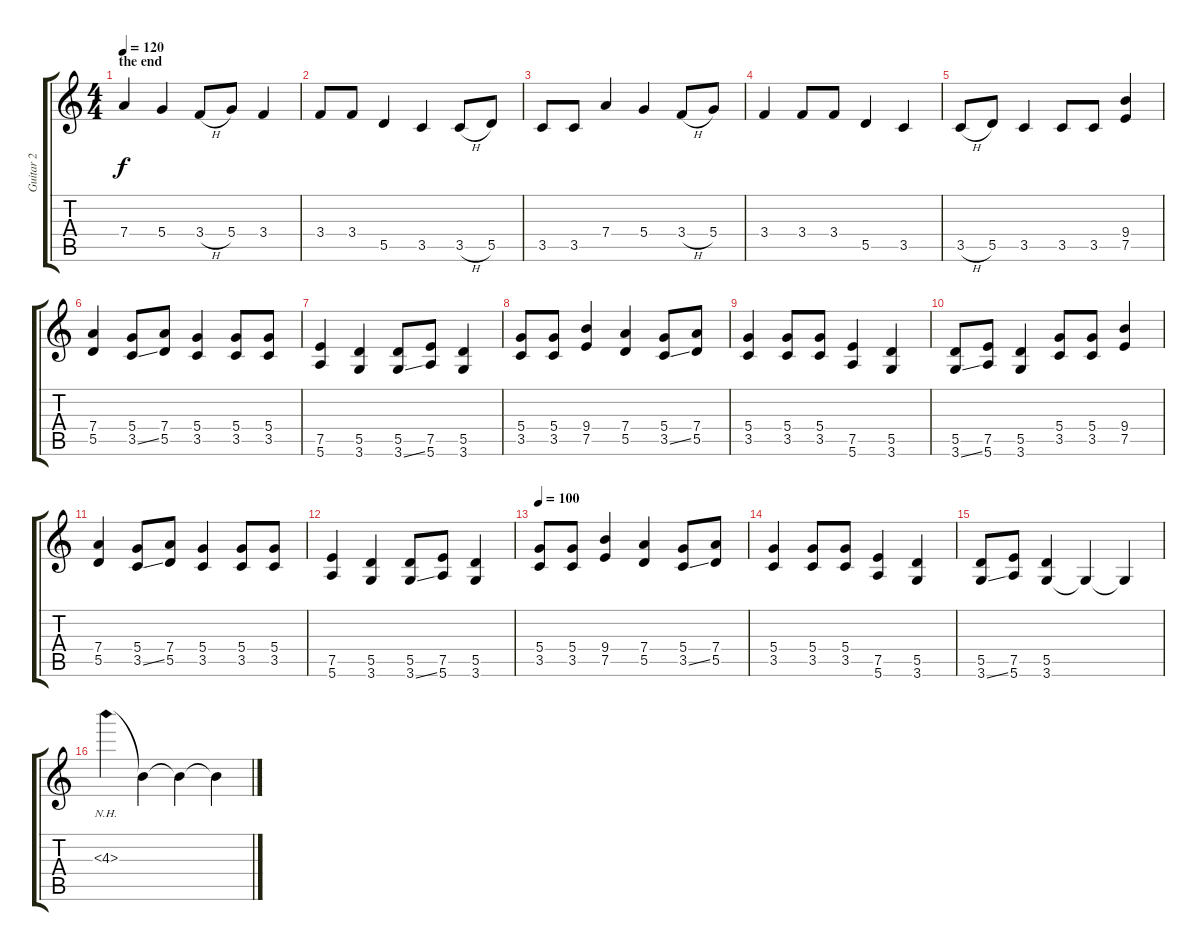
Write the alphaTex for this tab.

\track ("Guitar 2" "Guitar 2") {instrument distortionguitar}
\staff {score tabs}
\tuning (E4 B3 G3 D3 A2 E2) {hide}
\ts (4 4)
\section ("" "the end")
\tempo 120
\clef g2
\ks c
7.4.4{dy f} 5.4.4 3.4{h}.8 5.4.8 3.4.4 |
3.4.8 3.4.8 5.5.4 3.5.4 3.5{h}.8 5.5.8 |
3.5.8 3.5.8 7.4.4 5.4.4 3.4{h}.8 5.4.8 |
3.4.4 3.4.8 3.4.8 5.5.4 3.5.4 |
3.5{h}.8 5.5.8 3.5.4 3.5.8 3.5.8 (9.4 7.5).4 |
(7.4 5.5).4 (5.4 3.5{ss}).8 (7.4 5.5).8 (5.4 3.5).4 (5.4 3.5).8 (5.4 3.5).8 |
(7.5 5.6).4 (5.5 3.6).4 (5.5 3.6{ss}).8 (7.5 5.6).8 (5.5 3.6).4 |
(5.4 3.5).8 (5.4 3.5).8 (9.4 7.5).4 (7.4 5.5).4 (5.4 3.5{ss}).8 (7.4 5.5).8 |
(5.4 3.5).4 (5.4 3.5).8 (5.4 3.5).8 (7.5 5.6).4 (5.5 3.6).4 |
(5.5 3.6{ss}).8 (7.5 5.6).8 (5.5 3.6).4 (5.4 3.5).8 (5.4 3.5).8 (9.4 7.5).4 |
(7.4 5.5).4 (5.4 3.5{ss}).8 (7.4 5.5).8 (5.4 3.5).4 (5.4 3.5).8 (5.4 3.5).8 |
(7.5 5.6).4 (5.5 3.6).4 (5.5 3.6{ss}).8 (7.5 5.6).8 (5.5 3.6).4 |
\tempo 100
(5.4 3.5).8 (5.4 3.5).8 (9.4 7.5).4 (7.4 5.5).4 (5.4 3.5{ss}).8 (7.4 5.5).8 |
(5.4 3.5).4 (5.4 3.5).8 (5.4 3.5).8 (7.5 5.6).4 (5.5 3.6).4 |
(5.5 3.6{ss}).8 (7.5 5.6).8 (5.5 3.6).4 3.6{t}.4 3.6{t}.4 |
4.3{nh}.4 4.3{t}.4 4.3{t}.4 4.3{t}.4
